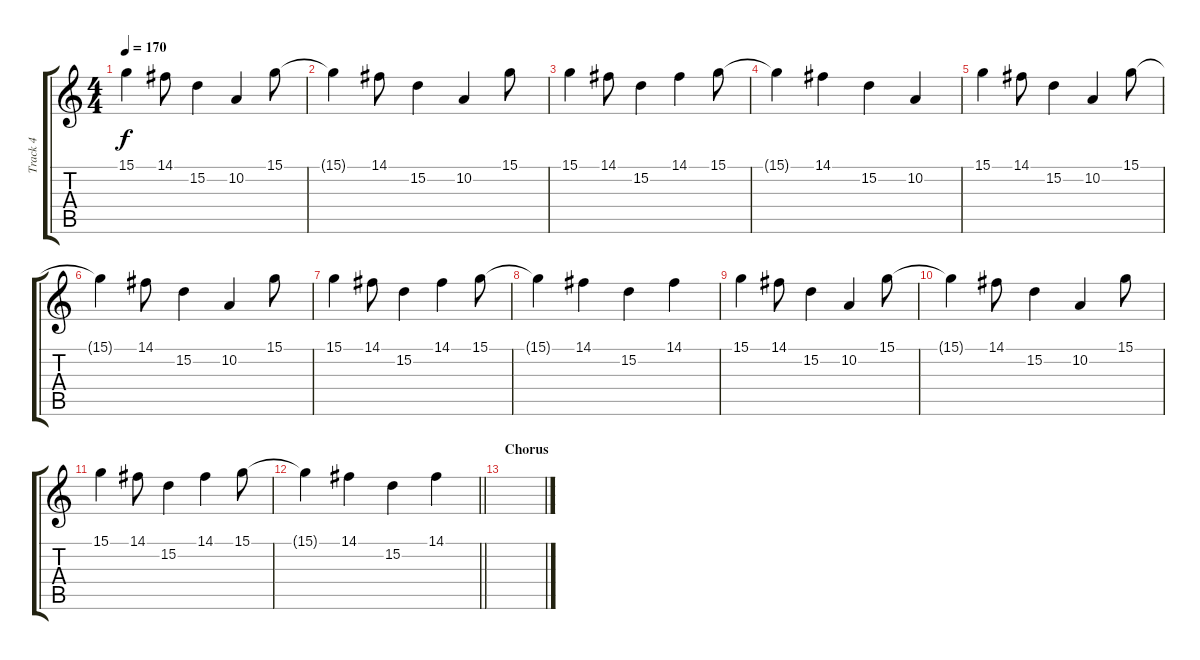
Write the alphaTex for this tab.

\track ("Track 4" "Track 4") {instrument acousticgrandpiano}
\staff {score tabs}
\tuning (E4 B3 G3 D3 A2 E2) {hide}
\ts (4 4)
\tempo 170
\clef g2
\ks c
15.1.4{dy f} 14.1.8 15.2.4 10.2.4 15.1.8 |
15.1{t}.4 14.1.8 15.2.4 10.2.4 15.1.8 |
15.1.4 14.1.8 15.2.4 14.1.4 15.1.8 |
15.1{t}.4 14.1.4 15.2.4 10.2.4 |
15.1.4 14.1.8 15.2.4 10.2.4 15.1.8 |
15.1{t}.4 14.1.8 15.2.4 10.2.4 15.1.8 |
15.1.4 14.1.8 15.2.4 14.1.4 15.1.8 |
15.1{t}.4 14.1.4 15.2.4 14.1.4 |
15.1.4 14.1.8 15.2.4 10.2.4 15.1.8 |
15.1{t}.4 14.1.8 15.2.4 10.2.4 15.1.8 |
15.1.4 14.1.8 15.2.4 14.1.4 15.1.8 |
\barLineRight lightlight
15.1{t}.4 14.1.4 15.2.4 14.1.4 |
\section ("" "Chorus")
